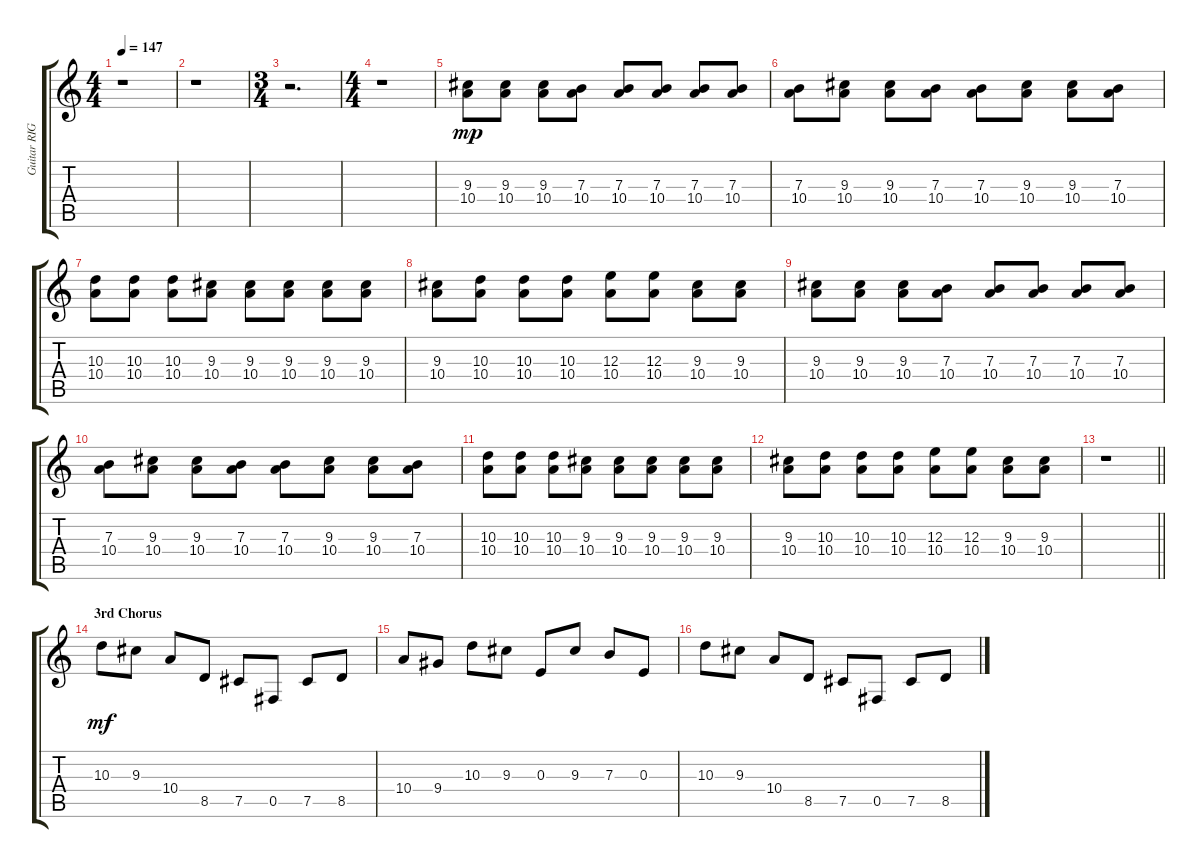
\track ("Guitar RIGHT 2" "Guitar RIG") {instrument overdrivenguitar}
\staff {score tabs}
\tuning (Db4 Ab3 E3 B2 Gb2 B1) {hide}
\ts (4 4)
\tempo 147
\clef g2
\ks c
r.1{dy mf} |
r.1 |
\ts (3 4)
r.2{d} |
\ts (4 4)
r.1 |
(9.3 10.4).8{dy mp} (9.3 10.4).8 (9.3 10.4).8 (7.3 10.4).8 (7.3 10.4).8 (7.3 10.4).8 (7.3 10.4).8 (7.3 10.4).8 |
(7.3 10.4).8 (9.3 10.4).8 (9.3 10.4).8 (7.3 10.4).8 (7.3 10.4).8 (9.3 10.4).8 (9.3 10.4).8 (7.3 10.4).8 |
(10.3 10.4).8 (10.3 10.4).8 (10.3 10.4).8 (9.3 10.4).8 (9.3 10.4).8 (9.3 10.4).8 (9.3 10.4).8 (9.3 10.4).8 |
(9.3 10.4).8 (10.3 10.4).8 (10.3 10.4).8 (10.3 10.4).8 (12.3 10.4).8 (12.3 10.4).8 (9.3 10.4).8 (9.3 10.4).8 |
(9.3 10.4).8 (9.3 10.4).8 (9.3 10.4).8 (7.3 10.4).8 (7.3 10.4).8 (7.3 10.4).8 (7.3 10.4).8 (7.3 10.4).8 |
(7.3 10.4).8 (9.3 10.4).8 (9.3 10.4).8 (7.3 10.4).8 (7.3 10.4).8 (9.3 10.4).8 (9.3 10.4).8 (7.3 10.4).8 |
(10.3 10.4).8 (10.3 10.4).8 (10.3 10.4).8 (9.3 10.4).8 (9.3 10.4).8 (9.3 10.4).8 (9.3 10.4).8 (9.3 10.4).8 |
(9.3 10.4).8 (10.3 10.4).8 (10.3 10.4).8 (10.3 10.4).8 (12.3 10.4).8 (12.3 10.4).8 (9.3 10.4).8 (9.3 10.4).8 |
\barLineRight lightlight
r.1 |
\section ("" "3rd Chorus")
10.3.8{dy mf} 9.3.8 10.4.8 8.5.8 7.5.8 0.5.8 7.5.8 8.5.8 |
10.4.8 9.4.8 10.3.8 9.3.8 0.3.8 9.3.8 7.3.8 0.3.8 |
10.3.8 9.3.8 10.4.8 8.5.8 7.5.8 0.5.8 7.5.8 8.5.8
